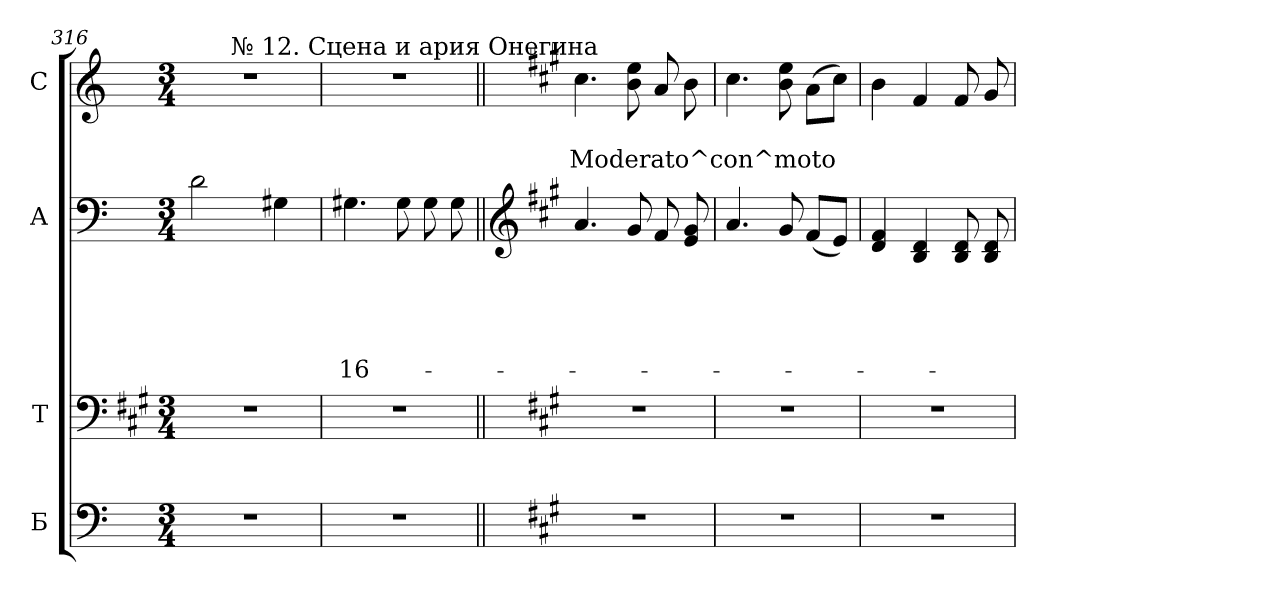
**kern	**kern	**kern	**text	**text	**text	**text	**text	**kern	**text	**text
*part4	*part3	*part2	*part2	*part2	*part2	*part2	*part2	*part1	*part1	*part1
*staff4	*staff3	*staff2	*staff2	*staff2	*staff2	*staff2	*staff2	*staff1	*staff1	*staff1
*I"Б	*I"Т	*I"А	*	*	*	*	*	*I"С	*	*
*clefF4	*clefF4	*clefF4	*	*	*	*	*	*clefG2	*	*
*k[]	*k[f#c#g#]	*k[]	*	*	*	*	*	*k[]	*	*
*C:	*A:	*C:	*	*	*	*	*	*C:	*	*
*M3/4	*M3/4	*M3/4	*	*	*	*	*	*M3/4	*	*
=316	=316	=316	=316	=316	=316	=316	=316	=316	=316	=316
*	*	*	*	*	*	*	*	*^	*	*
2.r	2.r	2d\	.	.	.	.	.	2.r	8...ryy	.	.
!	!	!	!	!	!	!	!	!	!LO:TX:a:t=№ 12. Сцена и ария Онегина	!	!
.	.	.	.	.	.	.	.	.	2ryy	.	.
.	.	4G#X\	.	.	.	.	.	.	.	.	.
.	.	.	.	.	.	.	.	.	64ryy	.	.
=317	=317	=317	=317	=317	=317	=317	=317	=317	=317	=317	=317
!	!	!	!	!	!	!	!LO:LY:b	!	!	!	!
*	*	*	*	*	*	*	*	*v	*v	*	*
2.r	2.r	4.G#X\	.	.	.	.	16-	2.r	.	.
.	.	8G#\	.	.	.	.	.	.	.	.
.	.	8G#\	.	.	.	.	.	.	.	.
.	.	8G#\	.	.	.	.	.	.	.	.
=318||	=318||	=318||	=318||	=318||	=318||	=318||	=318||	=318||	=318||	=318||
*	*	*clefG2	*	*	*	*	*	*	*	*
*k[f#c#g#]	*	*k[f#c#g#]	*	*	*	*	*	*k[f#c#g#]	*	*
*A:	*	*A:	*	*	*	*	*	*A:	*	*
!	!	!	!	!	!	!	!	!	!	!LO:LY:b
2.r	2.r	4.a/	.	.	.	.	.	4.cc#\	.	Moderato^con^moto
.	.	8g#/	.	.	.	.	.	8b\ 8ee\	.	.
.	.	8f#/	.	.	.	.	.	8a/	.	.
.	.	8e/ 8g#/	.	.	.	.	.	8b\	.	.
!!LO:PB:g=z
=319	=319	=319	=319	=319	=319	=319	=319	=319	=319	=319
2.r	2.r	4.a/	.	.	.	.	.	4.cc#\	.	.
.	.	8g#/	.	.	.	.	.	8b\ 8ee\	.	.
.	.	(<8f#/L	.	.	.	.	.	(>8a\L	.	.
.	.	8e/J)	.	.	.	.	.	8cc#\J)	.	.
=320	=320	=320	=320	=320	=320	=320	=320	=320	=320	=320
2.r	2.r	4d/ 4f#/	.	.	.	.	.	4b\	.	.
.	.	4B/ 4d/	.	.	.	.	.	4f#/	.	.
.	.	8B/ 8d/	.	.	.	.	.	8f#/	.	.
.	.	8B/ 8d/	.	.	.	.	.	8g#/	.	.
=	=	=	=	=	=	=	=	=	=	=
*-	*-	*-	*-	*-	*-	*-	*-	*-	*-	*-
